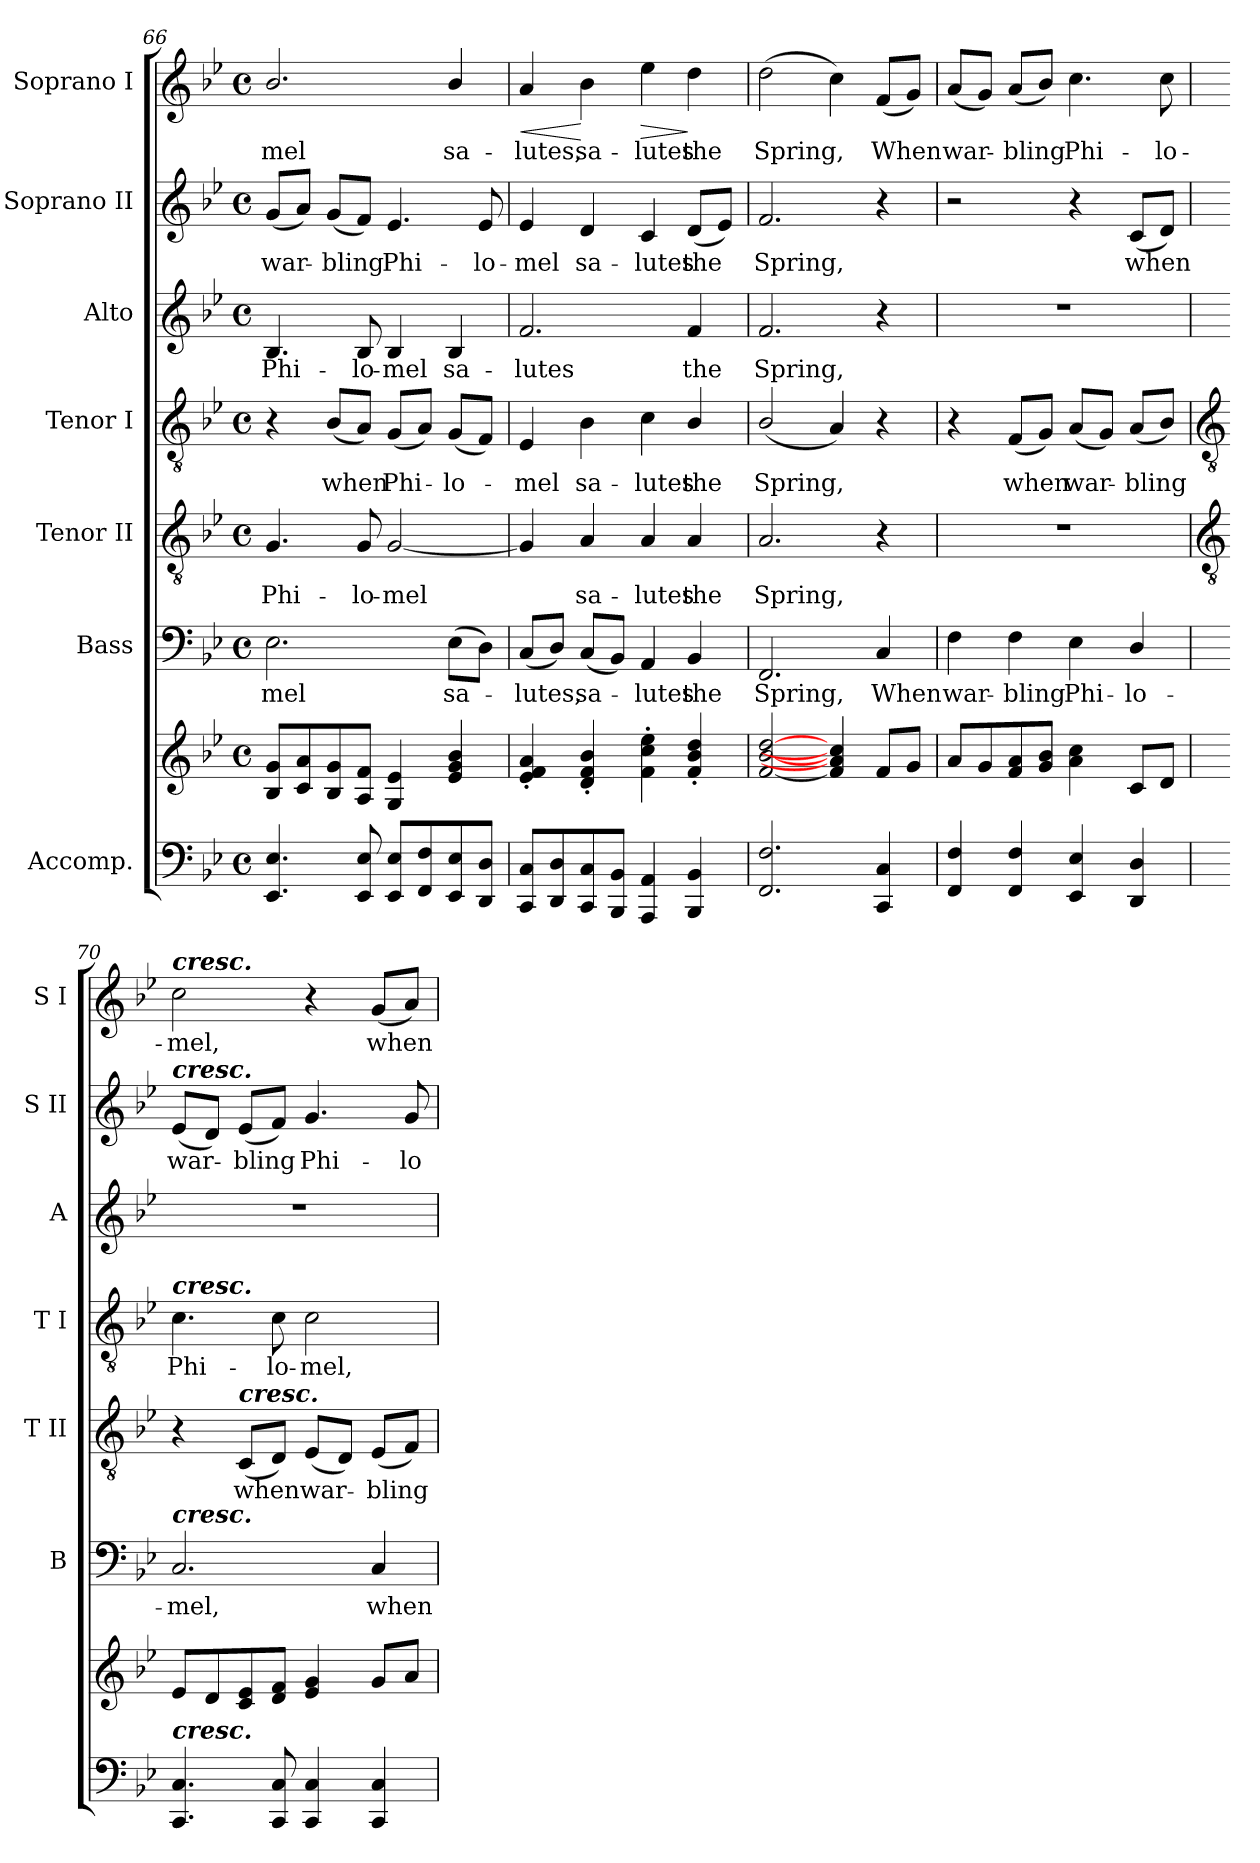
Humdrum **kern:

**kern	**kern	**kern	**text	**kern	**text	**kern	**text	**kern	**text	**kern	**text	**kern	**text	**dynam
*part7	*part7	*part6	*part6	*part5	*part5	*part4	*part4	*part3	*part3	*part2	*part2	*part1	*part1	*part1
*staff8	*staff7	*staff6	*staff6	*staff5	*staff5	*staff4	*staff4	*staff3	*staff3	*staff2	*staff2	*staff1	*staff1	*staff1
*I"Accomp.	*	*I"Bass	*	*I"Tenor II	*	*I"Tenor I	*	*I"Alto	*	*I"Soprano II	*	*I"Soprano I	*	*
*	*	*I'B	*	*I'T II	*	*I'T I	*	*I'A	*	*I'S II	*	*I'S I	*	*
!!LO:LB:g=z
*clefF4	*clefG2	*clefF4	*	*clefGv2	*	*clefGv2	*	*clefG2	*	*clefG2	*	*clefG2	*	*
*k[b-e-]	*k[b-e-]	*k[b-e-]	*	*k[b-e-]	*	*k[b-e-]	*	*k[b-e-]	*	*k[b-e-]	*	*k[b-e-]	*	*
*B-:	*B-:	*B-:	*	*B-:	*	*B-:	*	*B-:	*	*B-:	*	*B-:	*	*
*M4/4	*M4/4	*M4/4	*	*M4/4	*	*M4/4	*	*M4/4	*	*M4/4	*	*M4/4	*	*
*met(c)	*met(c)	*met(c)	*	*met(c)	*	*met(c)	*	*met(c)	*	*met(c)	*	*met(c)	*	*
=66	=66	=66	=66	=66	=66	=66	=66	=66	=66	=66	=66	=66	=66	=66
!	!	!	!LO:LY:b	!	!LO:LY:b	!	!	!	!LO:LY:b	!	!LO:LY:b	!	!LO:LY:b	!
4.EE- 4.E-	8B- 8gL	2.E-	-mel	4.G	Phi-	4r	.	4.B-	Phi-	(<8gL	war-	2.b-/	-mel	.
.	8c 8a	.	.	.	.	.	.	.	.	8aJ)	.	.	.	.
!	!	!	!	!	!	!	!LO:LY:b	!	!	!	!LO:LY:b	!	!	!
.	8B- 8g	.	.	.	.	(<8B-L	when	.	.	(<8gL	bling	.	.	.
!	!	!	!	!	!LO:LY:b	!	!	!	!LO:LY:b	!	!	!	!	!
8EE- 8E-	8A 8fJ	.	.	8G	-lo-	8AJ)	.	8B-	-lo-	8fJ)	.	.	.	.
!	!	!	!	!	!LO:LY:b	!	!LO:LY:b	!	!LO:LY:b	!	!LO:LY:b	!	!	!
8EE- 8E-L	4G 4e-	.	.	[2G	-mel	(<8GL	Phi-	4B-	-mel	4.e-	Phi-	.	.	.
8FF 8F	.	.	.	.	.	8AJ)	.	.	.	.	.	.	.	.
!	!	!	!LO:LY:b	!	!	!	!LO:LY:b	!	!LO:LY:b	!	!	!	!LO:LY:b	!
8EE- 8E-	4e- 4g 4b-	(>8E-L	sa-	.	.	(<8GL	lo-	4B-	sa-	.	.	4b-/	sa-	.
!	!	!	!	!	!	!	!	!	!	!	!LO:LY:b	!	!	!
8DD 8DJ	.	8DJ)	.	.	.	8FJ)	.	.	.	8e-	-lo-	.	.	.
=67	=67	=67	=67	=67	=67	=67	=67	=67	=67	=67	=67	=67	=67	=67
!	!	!	!LO:LY:b	!	!	!	!LO:LY:b	!	!LO:LY:b	!	!LO:LY:b	!	!LO:LY:b	!LO:HP:b
8CC 8CL	4e-' 4f' 4a'	(<8CL	lutes,	4G]	.	4E-	mel	2.f	-lutes	4e-	-mel	4a	-lutes,	<
8DD 8D	.	8DJ)	.	.	.	.	.	.	.	.	.	.	.	.
!	!	!	!LO:LY:b	!	!LO:LY:b	!	!LO:LY:b	!	!	!	!LO:LY:b	!	!LO:LY:b	!
8CC 8C	4d' 4f' 4b-'	(<8CL	sa-	4A	sa-	4B-	sa-	.	.	4d	sa-	4b-	sa-	[
8BBB- 8BB-J	.	8BB-J)	.	.	.	.	.	.	.	.	.	.	.	.
!	!	!	!LO:LY:b	!	!LO:LY:b	!	!LO:LY:b	!	!	!	!LO:LY:b	!	!LO:LY:b	!LO:HP:b
4AAA 4AA	4f' 4cc' 4ee-'	4AA	lutes	4A	-lutes	4c	-lutes	.	.	4c	-lutes	4ee-	-lutes	>
!	!	!	!LO:LY:b	!	!LO:LY:b	!	!LO:LY:b	!	!LO:LY:b	!	!LO:LY:b	!	!LO:LY:b	!
4BBB- 4BB-	4f' 4b-' 4dd'	4BB-	the	4A	the	4B-/	the	4f	the	(<8dL	the	4dd	the	]
.	.	.	.	.	.	.	.	.	.	8e-J)	.	.	.	.
=68	=68	=68	=68	=68	=68	=68	=68	=68	=68	=68	=68	=68	=68	=68
!	!	!	!LO:LY:b	!	!LO:LY:b	!	!LO:LY:b	!	!LO:LY:b	!	!LO:LY:b	!	!LO:LY:b	!
2.FF 2.F	[2f [2b- [2dd	2.FF	Spring,	2.A	Spring,	(<2B-/	Spring,	2.f	Spring,	2.f	Spring,	(>2dd	Spring,	.
.	4f] 4a] 4cc]	.	.	.	.	4A)	.	.	.	.	.	4cc)	.	.
!	!	!	!LO:LY:b	!	!	!	!	!	!	!	!	!	!LO:LY:b	!
4CC 4C	8fL	4C	When	4r	.	4r	.	4r	.	4r	.	(<8fL	When	.
.	8gJ	.	.	.	.	.	.	.	.	.	.	8gJ)	.	.
=69	=69	=69	=69	=69	=69	=69	=69	=69	=69	=69	=69	=69	=69	=69
!	!	!	!LO:LY:b	!	!	!	!	!	!	!	!	!	!LO:LY:b	!
4FF 4F	8aL	4F	war-	1r	.	4r	.	1r	.	2r	.	(<8aL	war-	.
.	8g	.	.	.	.	.	.	.	.	.	.	8gJ)	.	.
!	!	!	!LO:LY:b	!	!	!	!LO:LY:b	!	!	!	!	!	!LO:LY:b	!
4FF 4F	8f 8a	4F	-bling	.	.	(<8FL	when	.	.	.	.	(<8aL	bling	.
.	8g 8b-J	.	.	.	.	8GJ)	.	.	.	.	.	8b-J)	.	.
!	!	!	!LO:LY:b	!	!	!	!LO:LY:b	!	!	!	!	!	!LO:LY:b	!
4EE- 4E-	4a 4cc	4E-	Phi-	.	.	(<8AL	war-	.	.	4r	.	4.cc	Phi-	.
.	.	.	.	.	.	8GJ)	.	.	.	.	.	.	.	.
!	!	!	!LO:LY:b	!	!	!	!LO:LY:b	!	!	!	!LO:LY:b	!	!	!
4DD/ 4D/	8cL	4D/	-lo-	.	.	(<8AL	bling	.	.	(<8cL	when	.	.	.
!	!	!	!	!	!	!	!	!	!	!	!	!	!LO:LY:b	!
.	8dJ	.	.	.	.	8B-J)	.	.	.	8dJ)	.	8cc	-lo-	.
!!LO:LB:g=z
=70	=70	=70	=70	=70	=70	=70	=70	=70	=70	=70	=70	=70	=70	=70
*	*	*	*	*clefGv2	*	*clefGv2	*	*	*	*	*	*	*	*
!	!	!	!	!	!	!	!	!	!	!	!	!LO:TX:a:Bi:t=cresc.	!	!
!	!	!	!	!	!	!	!	!	!	!LO:TX:a:Bi:t=cresc.	!	!	!	!
!	!	!	!	!	!	!LO:TX:a:Bi:t=cresc.	!	!	!	!	!	!	!	!
!	!	!LO:TX:a:Bi:t=cresc.	!	!	!	!	!	!	!	!	!	!	!	!
!LO:TX:a:Bi:t=cresc.	!	!	!	!	!	!	!	!	!	!	!	!	!	!
!	!	!	!LO:LY:b	!	!	!	!LO:LY:b	!	!	!	!LO:LY:b	!	!LO:LY:b	!
4.CC 4.C	8e-L	2.C	-mel,	4r	.	4.c	Phi-	1r	.	(<8e-L	war-	2cc	-mel,	.
.	8d	.	.	.	.	.	.	.	.	8dJ)	.	.	.	.
!	!	!	!	!LO:TX:a:Bi:t=cresc.	!	!	!	!	!	!	!	!	!	!
!	!	!	!	!	!LO:LY:b	!	!	!	!	!	!LO:LY:b	!	!	!
.	8c 8e-	.	.	(<8CL	when	.	.	.	.	(<8e-L	bling	.	.	.
!	!	!	!	!	!	!	!LO:LY:b	!	!	!	!	!	!	!
8CC 8C	8d 8fJ	.	.	8DJ)	.	8c	-lo-	.	.	8fJ)	.	.	.	.
!	!	!	!	!	!LO:LY:b	!	!LO:LY:b	!	!	!	!LO:LY:b	!	!	!
4CC 4C	4e- 4g	.	.	(<8E-L	war-	2c	-mel,	.	.	4.g	Phi-	4r	.	.
.	.	.	.	8DJ)	.	.	.	.	.	.	.	.	.	.
!	!	!	!LO:LY:b	!	!LO:LY:b	!	!	!	!	!	!	!	!LO:LY:b	!
4CC 4C	8gL	4C	when	(<8E-L	bling	.	.	.	.	.	.	(<8gL	when	.
!	!	!	!	!	!	!	!	!	!	!	!LO:LY:b	!	!	!
.	8aJ	.	.	8FJ)	.	.	.	.	.	8g	-lo-	8aJ)	.	.
=	=	=	=	=	=	=	=	=	=	=	=	=	=	=
*-	*-	*-	*-	*-	*-	*-	*-	*-	*-	*-	*-	*-	*-	*-
